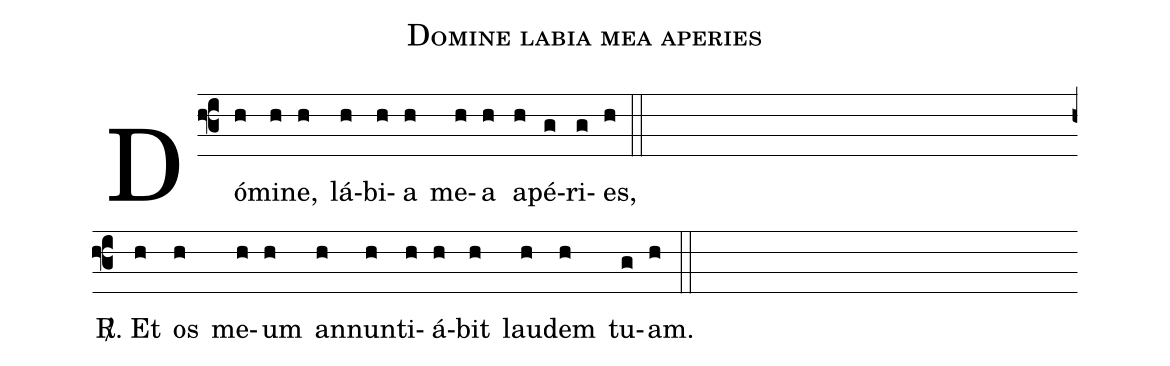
name: Domine labia mea aperies;
%%
(f3)Dó(h)mi(h)ne,(h) lá(h)bi(h)a(h) me(h)a(h) a(h)pé(g)ri(g)es,(h) (::) (Z) <sp>R/</sp>.  Et(h) os(h) me(h)um(h) an(h)nun(h)ti(h)á(h)bit(h) lau(h)dem(h) tu(g)am.(h) (::)
